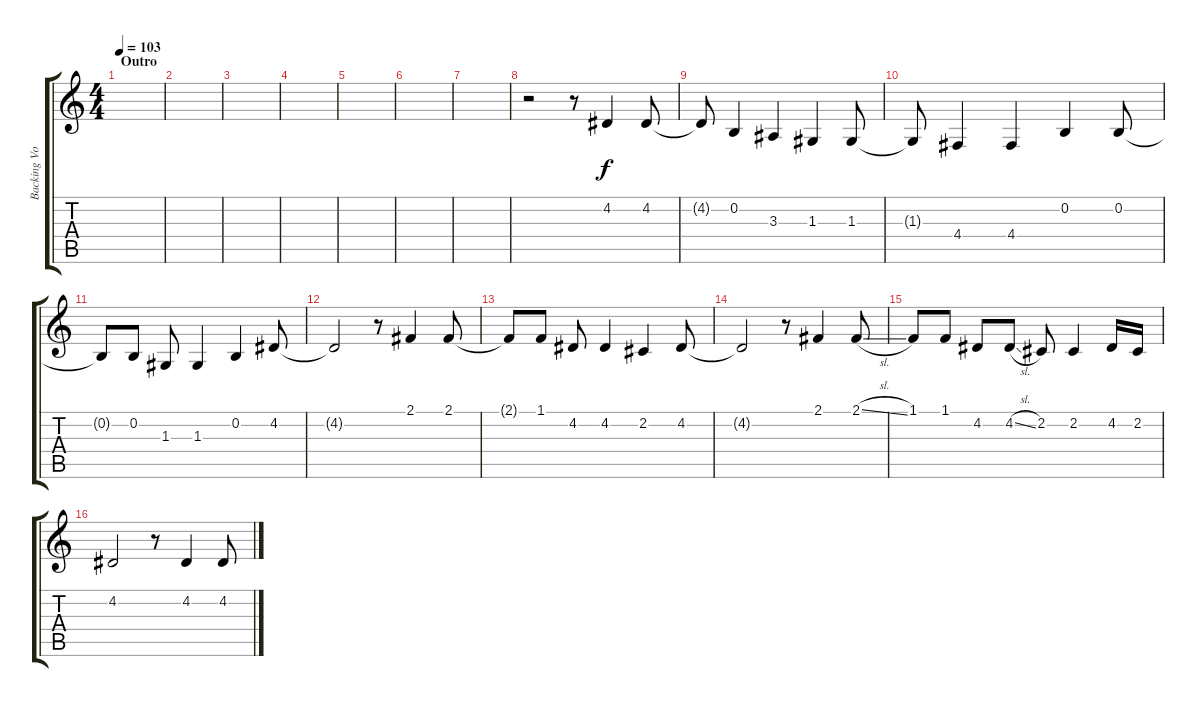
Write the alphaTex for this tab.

\track ("Backing Vocals" "Backing Vo") {instrument flute}
\staff {score tabs}
\tuning (E4 B3 G3 D3 A2 E2) {hide}
\ts (4 4)
\section ("" "Outro")
\tempo 103
\clef g2
\ks c
|
|
|
|
|
|
|
r.2 r.8 4.2.4 4.2.8 |
4.2{t}.8 0.2.4 3.3.4 1.3.4 1.3.8 |
1.3{t}.8 4.4.4 4.4.4 0.2.4 0.2.8 |
0.2{t}.8 0.2.8 1.3.8 1.3.4 0.2.4 4.2.8 |
4.2{t}.2 r.8 2.1.4 2.1.8 |
2.1{t}.8 1.1.8 4.2.8 4.2.4 2.2.4 4.2.8 |
4.2{t}.2 r.8 2.1.4 2.1{sl}.8 |
1.1.8 1.1.8 4.2.8 4.2{sl}.8 2.2.8 2.2.4 4.2.16 2.2.16 |
4.2.2 r.8 4.2.4 4.2.8
